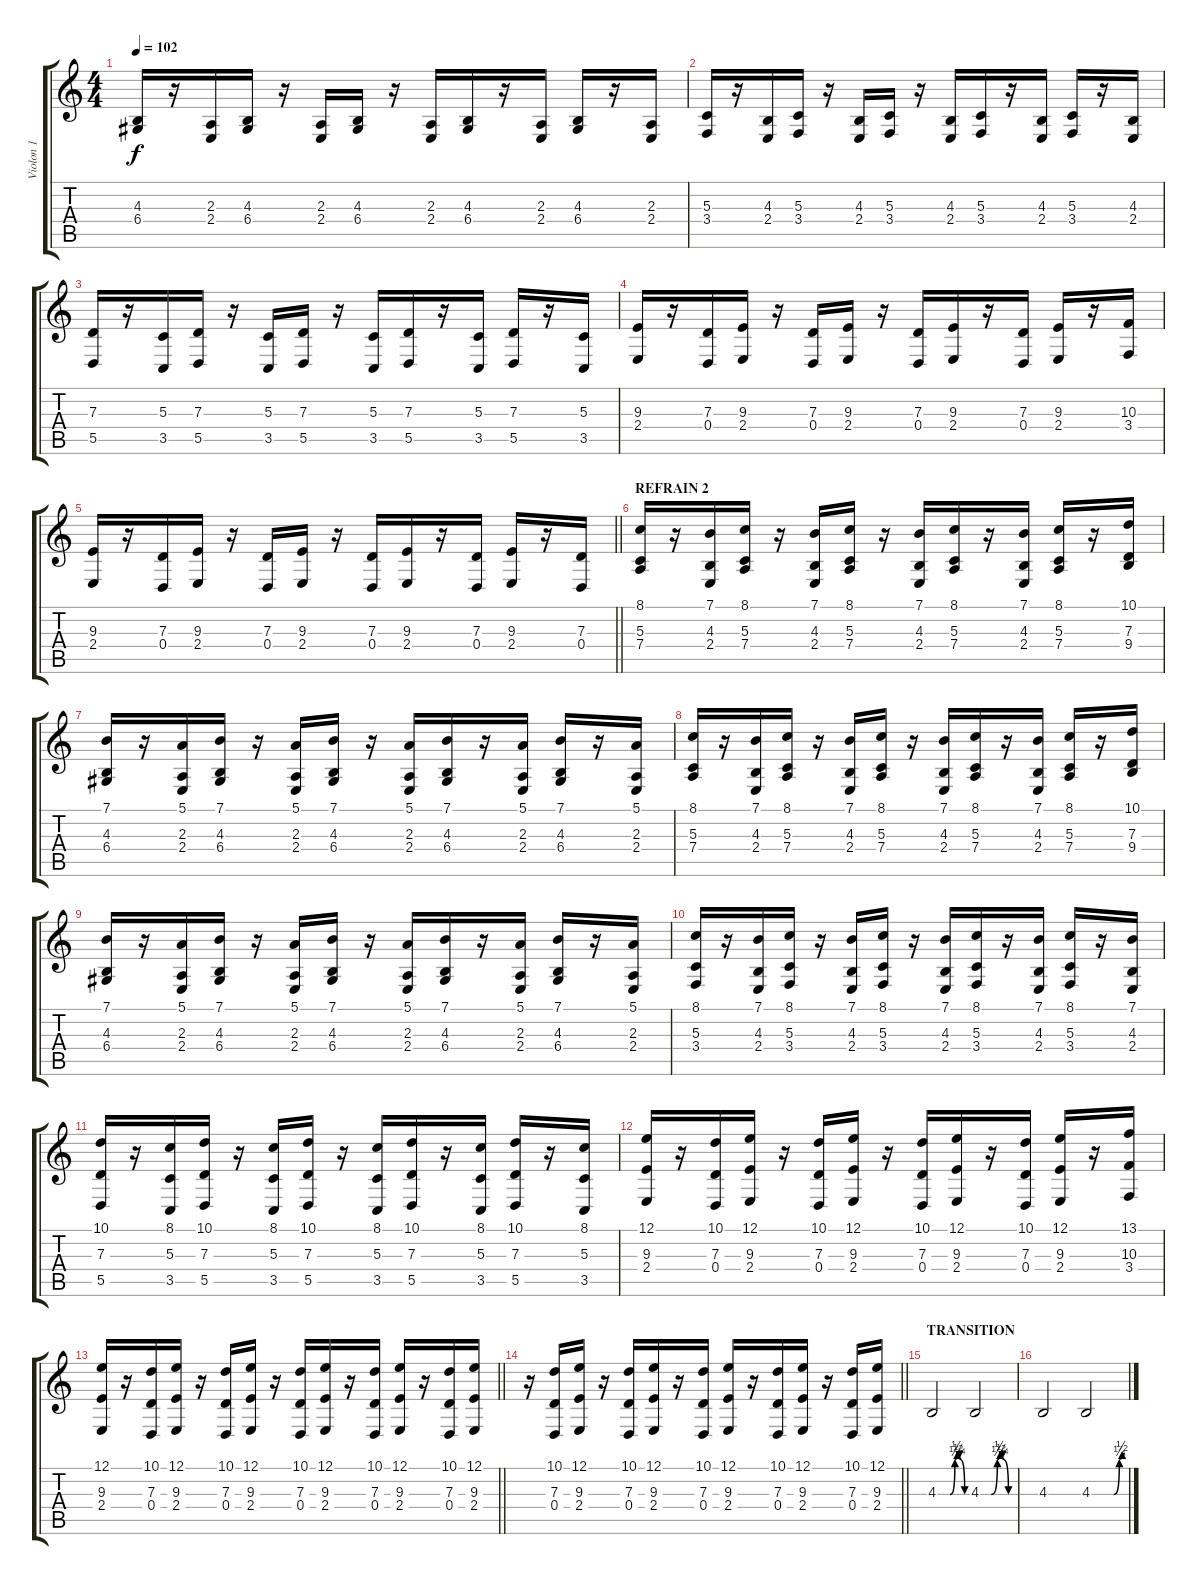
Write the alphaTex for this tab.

\track ("Violon 1" "Violon 1") {instrument stringensemble1}
\staff {score tabs}
\tuning (E4 B3 G3 D3 A2 E2) {hide}
\ts (4 4)
\tempo 102
\clef g2
\ks c
(4.3 6.4).16{dy f} r.16 (2.3 2.4).16 (4.3 6.4).16 r.16 (2.3 2.4).16 (4.3 6.4).16 r.16 (2.3 2.4).16 (4.3 6.4).16 r.16 (2.3 2.4).16 (4.3 6.4).16 r.16 (2.3 2.4).16 |
(5.3 3.4).16 r.16 (4.3 2.4).16 (5.3 3.4).16 r.16 (4.3 2.4).16 (5.3 3.4).16 r.16 (4.3 2.4).16 (5.3 3.4).16 r.16 (4.3 2.4).16 (5.3 3.4).16 r.16 (4.3 2.4).16 |
(7.3 5.5).16 r.16 (5.3 3.5).16 (7.3 5.5).16 r.16 (5.3 3.5).16 (7.3 5.5).16 r.16 (5.3 3.5).16 (7.3 5.5).16 r.16 (5.3 3.5).16 (7.3 5.5).16 r.16 (5.3 3.5).16 |
(9.3 2.4).16 r.16 (7.3 0.4).16 (9.3 2.4).16 r.16 (7.3 0.4).16 (9.3 2.4).16 r.16 (7.3 0.4).16 (9.3 2.4).16 r.16 (7.3 0.4).16 (9.3 2.4).16 r.16 (10.3 3.4).16 |
\barLineRight lightlight
(9.3 2.4).16 r.16 (7.3 0.4).16 (9.3 2.4).16 r.16 (7.3 0.4).16 (9.3 2.4).16 r.16 (7.3 0.4).16 (9.3 2.4).16 r.16 (7.3 0.4).16 (9.3 2.4).16 r.16 (7.3 0.4).16 |
\section ("" "REFRAIN 2")
(8.1 5.3 7.4).16 r.16 (7.1 4.3 2.4).16 (8.1 5.3 7.4).16 r.16 (7.1 4.3 2.4).16 (8.1 5.3 7.4).16 r.16 (7.1 4.3 2.4).16 (8.1 5.3 7.4).16 r.16 (7.1 4.3 2.4).16 (8.1 5.3 7.4).16 r.16 (10.1 7.3 9.4).16 |
(7.1 4.3 6.4).16 r.16 (5.1 2.3 2.4).16 (7.1 4.3 6.4).16 r.16 (5.1 2.3 2.4).16 (7.1 4.3 6.4).16 r.16 (5.1 2.3 2.4).16 (7.1 4.3 6.4).16 r.16 (5.1 2.3 2.4).16 (7.1 4.3 6.4).16 r.16 (5.1 2.3 2.4).16 |
(8.1 5.3 7.4).16 r.16 (7.1 4.3 2.4).16 (8.1 5.3 7.4).16 r.16 (7.1 4.3 2.4).16 (8.1 5.3 7.4).16 r.16 (7.1 4.3 2.4).16 (8.1 5.3 7.4).16 r.16 (7.1 4.3 2.4).16 (8.1 5.3 7.4).16 r.16 (10.1 7.3 9.4).16 |
(7.1 4.3 6.4).16 r.16 (5.1 2.3 2.4).16 (7.1 4.3 6.4).16 r.16 (5.1 2.3 2.4).16 (7.1 4.3 6.4).16 r.16 (5.1 2.3 2.4).16 (7.1 4.3 6.4).16 r.16 (5.1 2.3 2.4).16 (7.1 4.3 6.4).16 r.16 (5.1 2.3 2.4).16 |
(8.1 5.3 3.4).16 r.16 (7.1 4.3 2.4).16 (8.1 5.3 3.4).16 r.16 (7.1 4.3 2.4).16 (8.1 5.3 3.4).16 r.16 (7.1 4.3 2.4).16 (8.1 5.3 3.4).16 r.16 (7.1 4.3 2.4).16 (8.1 5.3 3.4).16 r.16 (7.1 4.3 2.4).16 |
(10.1 7.3 5.5).16 r.16 (8.1 5.3 3.5).16 (10.1 7.3 5.5).16 r.16 (8.1 5.3 3.5).16 (10.1 7.3 5.5).16 r.16 (8.1 5.3 3.5).16 (10.1 7.3 5.5).16 r.16 (8.1 5.3 3.5).16 (10.1 7.3 5.5).16 r.16 (8.1 5.3 3.5).16 |
(12.1 9.3 2.4).16 r.16 (10.1 7.3 0.4).16 (12.1 9.3 2.4).16 r.16 (10.1 7.3 0.4).16 (12.1 9.3 2.4).16 r.16 (10.1 7.3 0.4).16 (12.1 9.3 2.4).16 r.16 (10.1 7.3 0.4).16 (12.1 9.3 2.4).16 r.16 (13.1 10.3 3.4).16 |
\barLineRight lightlight
(12.1 9.3 2.4).16 r.16 (10.1 7.3 0.4).16 (12.1 9.3 2.4).16 r.16 (10.1 7.3 0.4).16 (12.1 9.3 2.4).16 r.16 (10.1 7.3 0.4).16 (12.1 9.3 2.4).16 r.16 (10.1 7.3 0.4).16 (12.1 9.3 2.4).16 r.16 (10.1 7.3 0.4).16 (12.1 9.3 2.4).16 |
\barLineRight lightlight
r.16 (10.1 7.3 0.4).16 (12.1 9.3 2.4).16 r.16 (10.1 7.3 0.4).16 (12.1 9.3 2.4).16 r.16 (10.1 7.3 0.4).16 (12.1 9.3 2.4).16 r.16 (10.1 7.3 0.4).16 (12.1 9.3 2.4).16 r.16 (10.1 7.3 0.4).16 (12.1 9.3 2.4).16 |
\section ("" "TRANSITION")
4.3{be (custom 0 0 25 0 35 1 40 2 44 1 55 0 60 0)}.2 4.3{be (custom 0 0 19 0 30 1 35 2 39 1 50 0 60 0)}.2 |
4.3.2 4.3{be (custom 0 0 40 0 50 1 55 2 60 2)}.2
